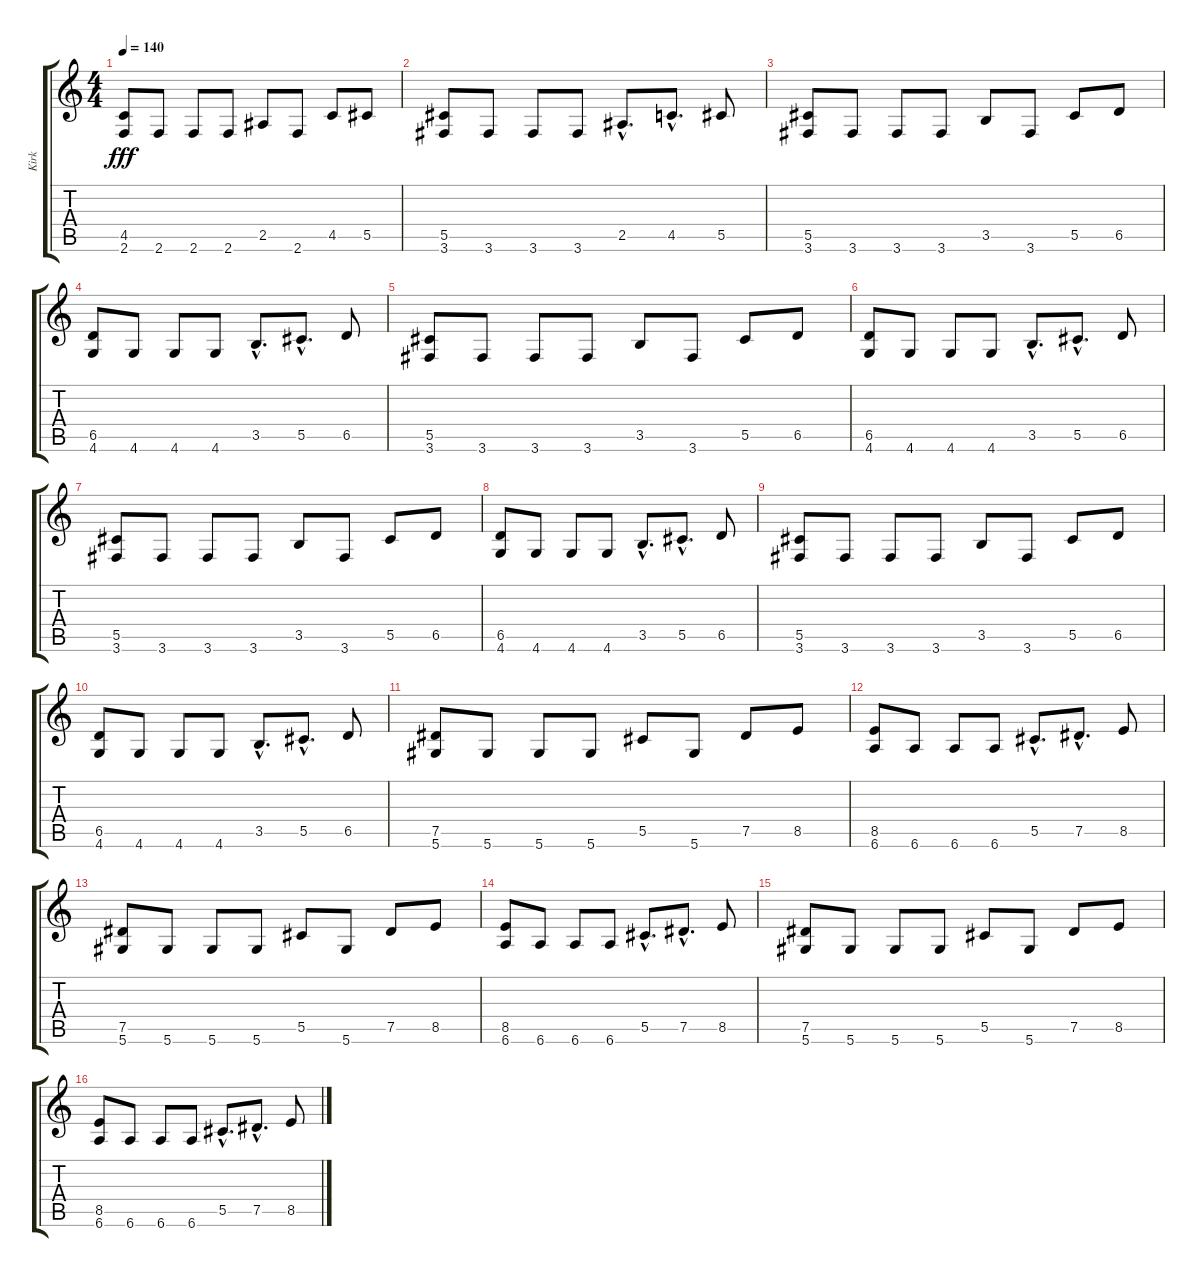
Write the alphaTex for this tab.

\track ("Kirk " "Kirk ") {instrument distortionguitar}
\staff {score tabs}
\tuning (Eb4 Bb3 Gb3 Db3 Ab2 Eb2) {hide}
\ts (4 4)
\tempo 140
\clef g2
\ks c
(4.5 2.6).8{dy fff} 2.6.8 2.6.8 2.6.8 2.5.8 2.6.8 4.5.8 5.5.8 |
(5.5 3.6).8 3.6.8 3.6.8 3.6.8 2.5{hac}.8{d} 4.5{hac}.8{d} 5.5.8 |
(5.5 3.6).8 3.6.8 3.6.8 3.6.8 3.5.8 3.6.8 5.5.8 6.5.8 |
(6.5 4.6).8 4.6.8 4.6.8 4.6.8 3.5{hac}.8{d} 5.5{hac}.8{d} 6.5.8 |
(5.5 3.6).8 3.6.8 3.6.8 3.6.8 3.5.8 3.6.8 5.5.8 6.5.8 |
(6.5 4.6).8 4.6.8 4.6.8 4.6.8 3.5{hac}.8{d} 5.5{hac}.8{d} 6.5.8 |
(5.5 3.6).8 3.6.8 3.6.8 3.6.8 3.5.8 3.6.8 5.5.8 6.5.8 |
(6.5 4.6).8 4.6.8 4.6.8 4.6.8 3.5{hac}.8{d} 5.5{hac}.8{d} 6.5.8 |
(5.5 3.6).8 3.6.8 3.6.8 3.6.8 3.5.8 3.6.8 5.5.8 6.5.8 |
(6.5 4.6).8 4.6.8 4.6.8 4.6.8 3.5{hac}.8{d} 5.5{hac}.8{d} 6.5.8 |
(7.5 5.6).8 5.6.8 5.6.8 5.6.8 5.5.8 5.6.8 7.5.8 8.5.8 |
(8.5 6.6).8 6.6.8 6.6.8 6.6.8 5.5{hac}.8{d} 7.5{hac}.8{d} 8.5.8 |
(7.5 5.6).8 5.6.8 5.6.8 5.6.8 5.5.8 5.6.8 7.5.8 8.5.8 |
(8.5 6.6).8 6.6.8 6.6.8 6.6.8 5.5{hac}.8{d} 7.5{hac}.8{d} 8.5.8 |
(7.5 5.6).8 5.6.8 5.6.8 5.6.8 5.5.8 5.6.8 7.5.8 8.5.8 |
(8.5 6.6).8 6.6.8 6.6.8 6.6.8 5.5{hac}.8{d} 7.5{hac}.8{d} 8.5.8
